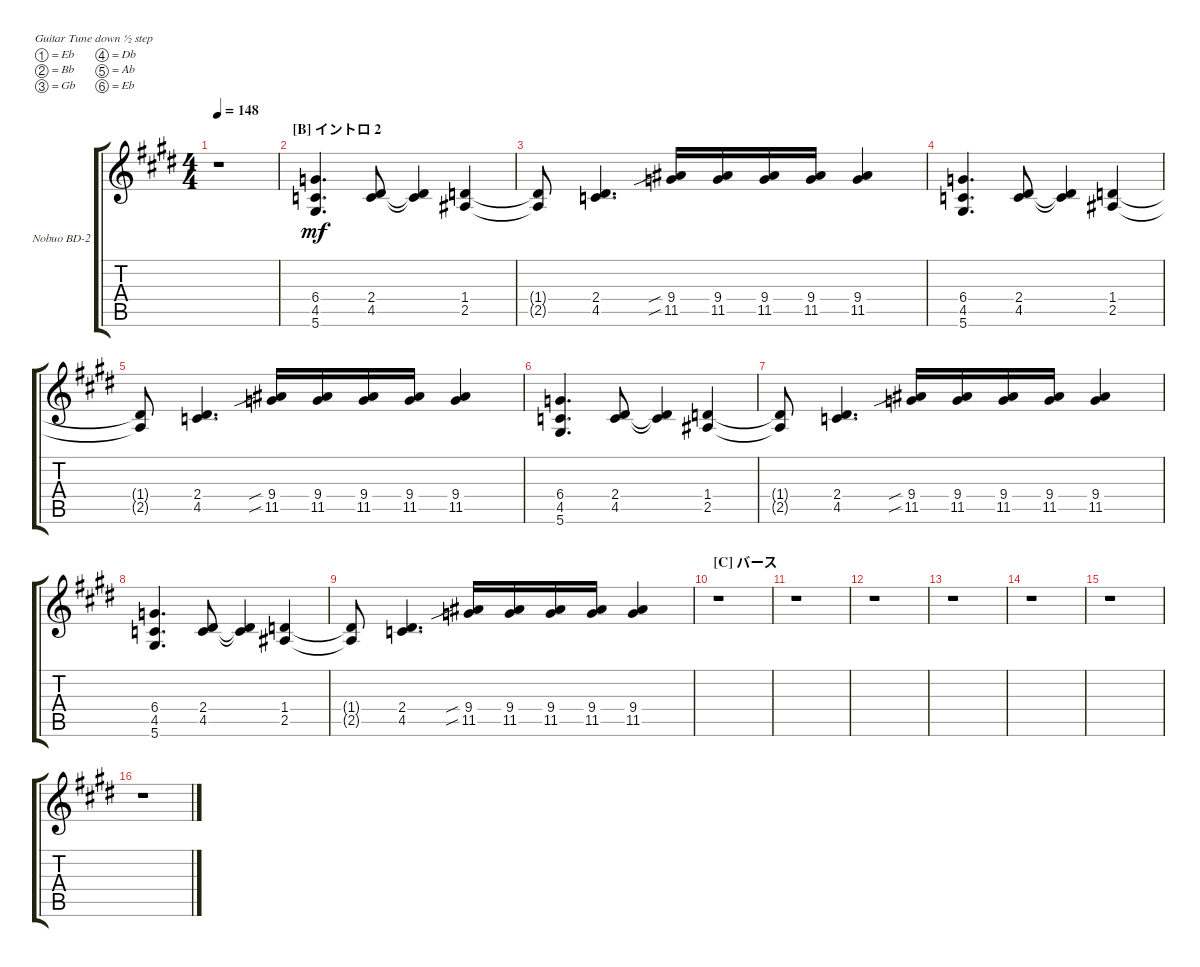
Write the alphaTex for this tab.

\bracketExtendMode groupsimilarinstruments
\firstSystemTrackNameOrientation horizontal
\otherSystemsTrackNameOrientation horizontal
\track ("Nobuo BD-2" "Nobuo BD-2") {instrument acousticguitarnylon}
\staff {score tabs}
\tuning (Eb4 Bb3 Gb3 Db3 Ab2 Eb2)
\ts (4 4)
\tempo 148
\clef g2
\ks e
r.1{dy mf} |
\section ("B" "イントロ 2")
(5.6 4.5 6.4).4{d} (4.5 2.4).8 (4.5{t} 2.4{t}).4 (2.5 1.4).4 |
(2.5{t} 1.4{t}).8 (4.5 2.4).4{d} (11.5{sib} 9.4{sib}).16 (11.5 9.4).16 (11.5 9.4).16 (11.5 9.4).16 (11.5 9.4).4 |
(5.6 4.5 6.4).4{d} (4.5 2.4).8 (4.5{t} 2.4{t}).4 (2.5 1.4).4 |
(2.5{t} 1.4{t}).8 (4.5 2.4).4{d} (11.5{sib} 9.4{sib}).16 (11.5 9.4).16 (11.5 9.4).16 (11.5 9.4).16 (11.5 9.4).4 |
(5.6 4.5 6.4).4{d} (4.5 2.4).8 (4.5{t} 2.4{t}).4 (2.5 1.4).4 |
(2.5{t} 1.4{t}).8 (4.5 2.4).4{d} (11.5{sib} 9.4{sib}).16 (11.5 9.4).16 (11.5 9.4).16 (11.5 9.4).16 (11.5 9.4).4 |
(5.6 4.5 6.4).4{d} (4.5 2.4).8 (4.5{t} 2.4{t}).4 (2.5 1.4).4 |
(2.5{t} 1.4{t}).8 (4.5 2.4).4{d} (11.5{sib} 9.4{sib}).16 (11.5 9.4).16 (11.5 9.4).16 (11.5 9.4).16 (11.5 9.4).4 |
\section ("C" "バース")
r.1 |
r.1 |
r.1 |
r.1 |
r.1 |
r.1 |
r.1
